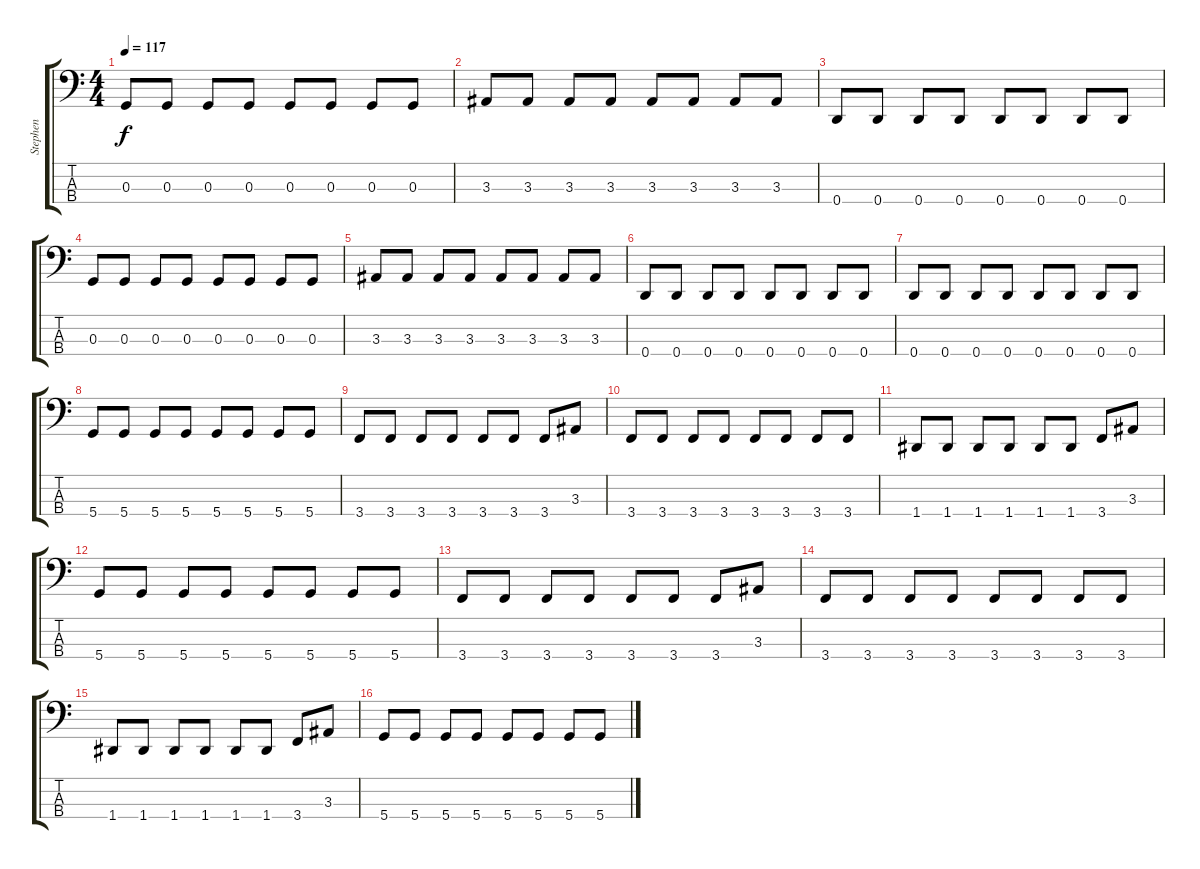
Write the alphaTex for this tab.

\track ("Stephen" "Stephen") {instrument electricbasspick}
\staff {score tabs}
\tuning (F2 C2 G1 D1) {hide}
\ts (4 4)
\tempo 117
\clef f4
\ks c
0.3.8{dy f} 0.3.8 0.3.8 0.3.8 0.3.8 0.3.8 0.3.8 0.3.8 |
3.3.8 3.3.8 3.3.8 3.3.8 3.3.8 3.3.8 3.3.8 3.3.8 |
0.4.8 0.4.8 0.4.8 0.4.8 0.4.8 0.4.8 0.4.8 0.4.8 |
0.3.8 0.3.8 0.3.8 0.3.8 0.3.8 0.3.8 0.3.8 0.3.8 |
3.3.8 3.3.8 3.3.8 3.3.8 3.3.8 3.3.8 3.3.8 3.3.8 |
0.4.8 0.4.8 0.4.8 0.4.8 0.4.8 0.4.8 0.4.8 0.4.8 |
0.4.8 0.4.8 0.4.8 0.4.8 0.4.8 0.4.8 0.4.8 0.4.8 |
5.4.8 5.4.8 5.4.8 5.4.8 5.4.8 5.4.8 5.4.8 5.4.8 |
3.4.8 3.4.8 3.4.8 3.4.8 3.4.8 3.4.8 3.4.8 3.3.8 |
3.4.8 3.4.8 3.4.8 3.4.8 3.4.8 3.4.8 3.4.8 3.4.8 |
1.4.8 1.4.8 1.4.8 1.4.8 1.4.8 1.4.8 3.4.8 3.3.8 |
5.4.8 5.4.8 5.4.8 5.4.8 5.4.8 5.4.8 5.4.8 5.4.8 |
3.4.8 3.4.8 3.4.8 3.4.8 3.4.8 3.4.8 3.4.8 3.3.8 |
3.4.8 3.4.8 3.4.8 3.4.8 3.4.8 3.4.8 3.4.8 3.4.8 |
1.4.8 1.4.8 1.4.8 1.4.8 1.4.8 1.4.8 3.4.8 3.3.8 |
5.4.8 5.4.8 5.4.8 5.4.8 5.4.8 5.4.8 5.4.8 5.4.8
